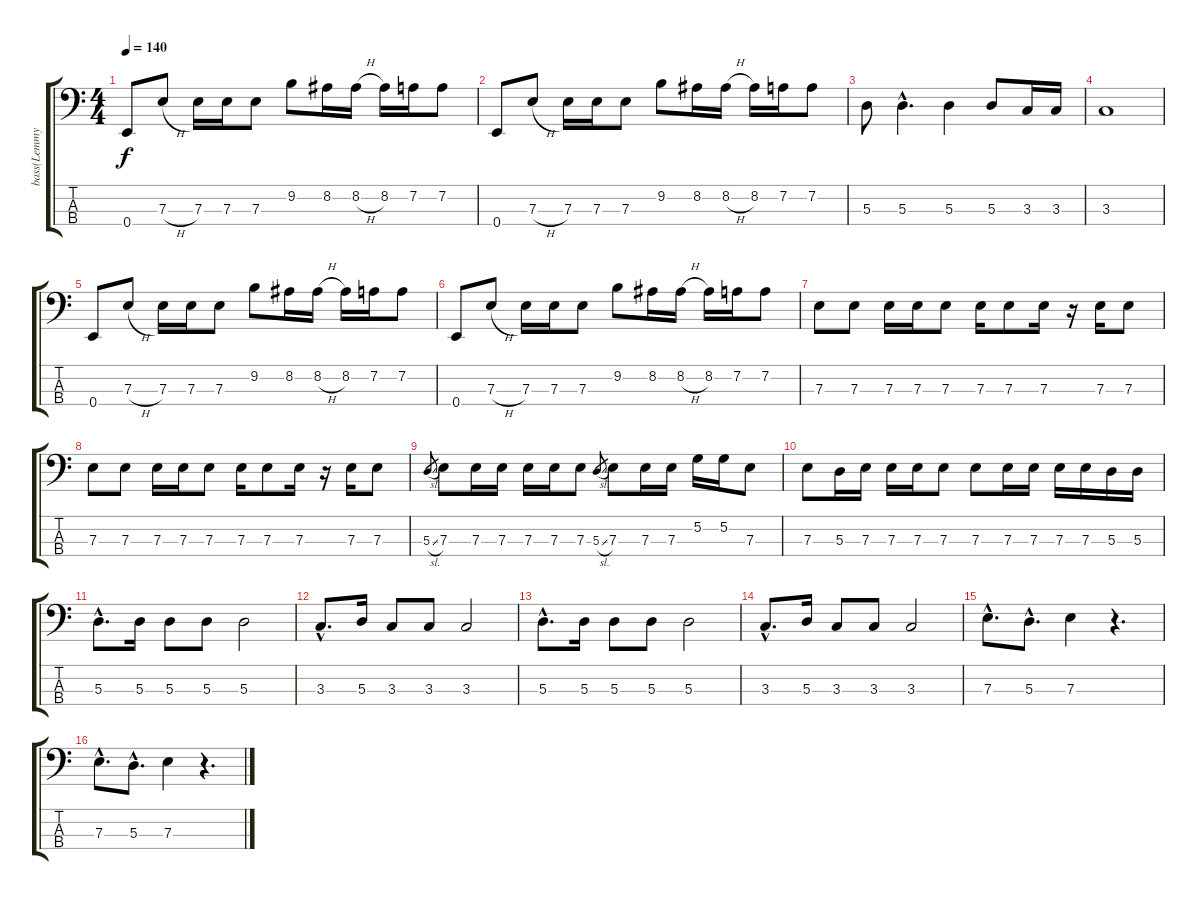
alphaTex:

\track ("bass(Lemmy!!!) " "bass(Lemmy") {instrument distortionguitar}
\staff {score tabs}
\tuning (G2 D2 A1 E1) {hide}
\ts (4 4)
\tempo 140
\clef f4
\ks c
0.4.8{dy f} 7.3{h}.8 7.3.16 7.3.16 7.3.8 9.2.8 8.2.16 8.2{h}.16 8.2.16 7.2.16 7.2.8 |
0.4.8 7.3{h}.8 7.3.16 7.3.16 7.3.8 9.2.8 8.2.16 8.2{h}.16 8.2.16 7.2.16 7.2.8 |
5.3.8 5.3{hac}.4{d} 5.3.4 5.3.8 3.3.16 3.3.16 |
3.3.1 |
0.4.8 7.3{h}.8 7.3.16 7.3.16 7.3.8 9.2.8 8.2.16 8.2{h}.16 8.2.16 7.2.16 7.2.8 |
0.4.8 7.3{h}.8 7.3.16 7.3.16 7.3.8 9.2.8 8.2.16 8.2{h}.16 8.2.16 7.2.16 7.2.8 |
7.3.8 7.3.8 7.3.16 7.3.16 7.3.8 7.3.16 7.3.8 7.3.16 r.16 7.3.16 7.3.8 |
7.3.8 7.3.8 7.3.16 7.3.16 7.3.8 7.3.16 7.3.8 7.3.16 r.16 7.3.16 7.3.8 |
5.3{sl}.8{gr} 7.3.8 7.3.16 7.3.16 7.3.16 7.3.16 7.3.8 5.3{sl}.8{gr} 7.3.8 7.3.16 7.3.16 5.2.16 5.2.16 7.3.8 |
7.3.8 5.3.16 7.3.16 7.3.16 7.3.16 7.3.8 7.3.8 7.3.16 7.3.16 7.3.16 7.3.16 5.3.16 5.3.16 |
5.3{hac}.8{d} 5.3.16 5.3.8 5.3.8 5.3.2 |
3.3{hac}.8{d} 5.3.16 3.3.8 3.3.8 3.3.2 |
5.3{hac}.8{d} 5.3.16 5.3.8 5.3.8 5.3.2 |
3.3{hac}.8{d} 5.3.16 3.3.8 3.3.8 3.3.2 |
7.3{hac}.8{d} 5.3{hac}.8{d} 7.3.4 r.4{d} |
7.3{hac}.8{d} 5.3{hac}.8{d} 7.3.4 r.4{d}
